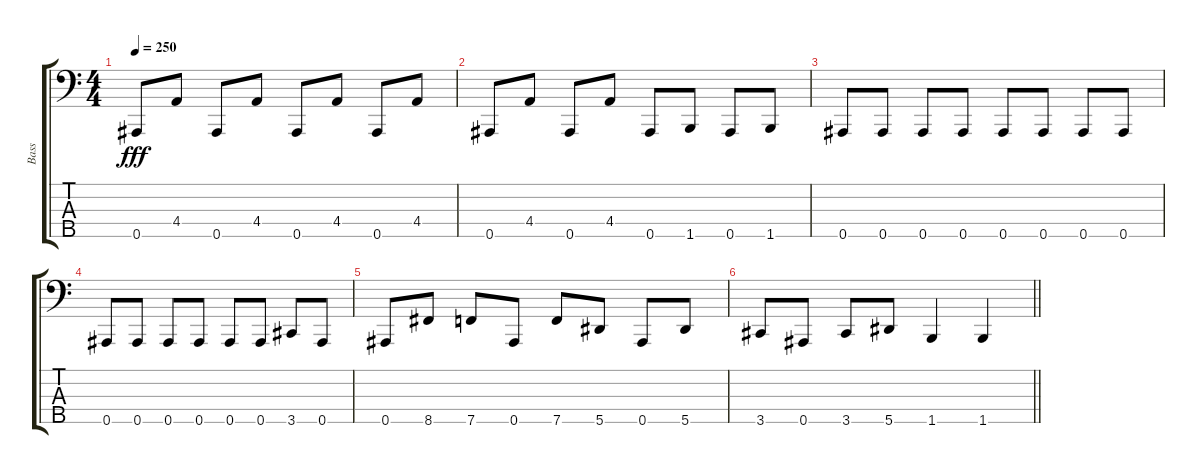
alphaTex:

\track ("Bass" "Bass") {instrument electricbassfinger}
\staff {score tabs}
\tuning (Ab2 Eb2 Bb1 F1 Bb0) {hide}
\ts (4 4)
\tempo 250
\clef f4
\ks c
0.5.8{dy fff} 4.4.8 0.5.8 4.4.8 0.5.8 4.4.8 0.5.8 4.4.8 |
0.5.8 4.4.8 0.5.8 4.4.8 0.5.8 1.5.8 0.5.8 1.5.8 |
0.5.8 0.5.8 0.5.8 0.5.8 0.5.8 0.5.8 0.5.8 0.5.8 |
0.5.8 0.5.8 0.5.8 0.5.8 0.5.8 0.5.8 3.5.8 0.5.8 |
0.5.8 8.5.8 7.5.8 0.5.8 7.5.8 5.5.8 0.5.8 5.5.8 |
\barLineRight lightlight
3.5.8 0.5.8 3.5.8 5.5.8 1.5.4 1.5.4
